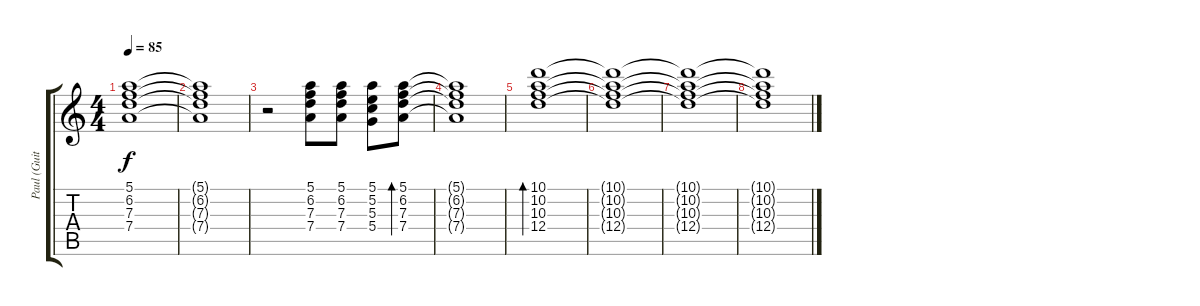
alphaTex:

\track ("Paul (Guitar)" "Paul (Guit") {instrument electricguitarjazz}
\staff {score tabs}
\tuning (E4 B3 G3 D3 A2 E2) {hide}
\ts (4 4)
\tempo 85
\clef g2
\ks c
(5.1{t} 6.2{t} 7.3{t} 7.4{t}).1{dy f} |
(5.1{t} 6.2{t} 7.3{t} 7.4{t}).1 |
r.2 (5.1 6.2 7.3 7.4).8 (5.1 6.2 7.3 7.4).8 (5.1 5.2 5.3 5.4).8 (5.1 6.2 7.3 7.4).8{bd 120} |
(5.1{t} 6.2{t} 7.3{t} 7.4{t}).1 |
(10.1 10.2 10.3 12.4).1{bd 240} |
(10.1{t} 10.2{t} 10.3{t} 12.4{t}).1 |
(10.1{t} 10.2{t} 10.3{t} 12.4{t}).1 |
(10.1{t} 10.2{t} 10.3{t} 12.4{t}).1
